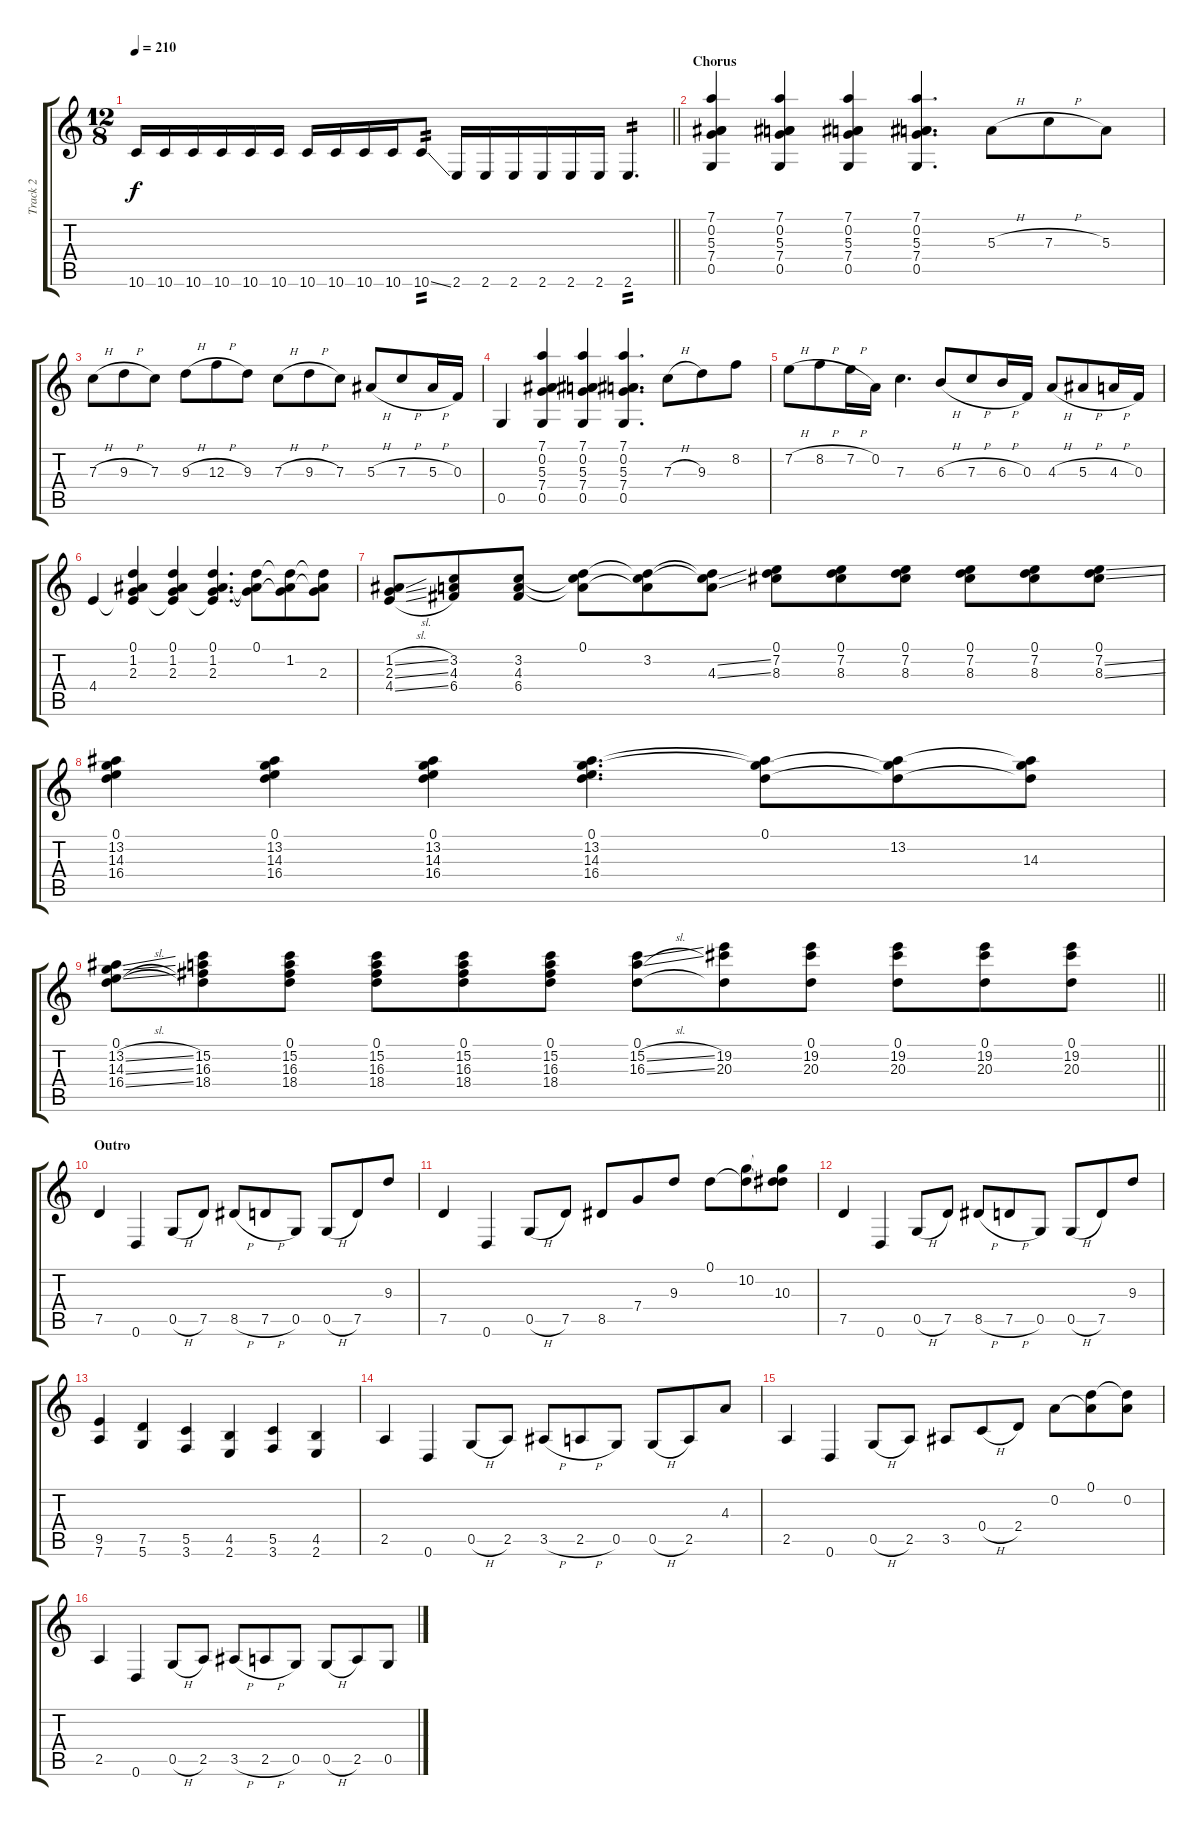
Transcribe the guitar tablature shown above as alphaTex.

\track ("Track 2" "Track 2") {instrument distortionguitar}
\staff {score tabs}
\tuning (D4 A3 F3 C3 G2 D2) {hide}
\ts (12 8)
\tempo 210
\clef g2
\barLineRight lightlight
\ks c
10.6.16{dy f} 10.6.16 10.6.16 10.6.16 10.6.16 10.6.16 10.6.16 10.6.16 10.6.16 10.6.16 10.6{ss}.8{tp 2} 2.6.16 2.6.16 2.6.16 2.6.16 2.6.16 2.6.16 2.6.4{d tp 2} |
\section ("" "Chorus")
(7.1 0.2 5.3 7.4 0.5).4 (7.1 0.2 5.3 7.4 0.5).4 (7.1 0.2 5.3 7.4 0.5).4 (7.1 0.2 5.3 7.4 0.5).4{d} 5.3{h}.8 7.3{h}.8 5.3.8 |
7.3{h}.8 9.3{h}.8 7.3.8 9.3{h}.8 12.3{h}.8 9.3.8 7.3{h}.8 9.3{h}.8 7.3.8 5.3{h}.8 7.3{h}.8 5.3{h}.16 0.3.16 |
0.5.4 (7.1 0.2 5.3 7.4 0.5).4 (7.1 0.2 5.3 7.4 0.5).4 (7.1 0.2 5.3 7.4 0.5).4{d} 7.3{h}.8 9.3.8 8.2.8 |
7.2{h}.8 8.2{h}.8 7.2{h}.16 0.2.16 7.3.4{d} 6.3{h}.8 7.3{h}.8 6.3{h}.16 0.3.16 4.3{h}.8 5.3{h}.8 4.3{h}.16 0.3.16 |
4.4.4 (0.1 1.2 2.3 4.4{t}).4 (0.1 1.2 2.3 4.4{t}).4 (0.1 1.2 2.3 4.4{t}).4{d} (0.1 1.2{t} 2.3{t}).8 (0.1{t} 1.2 2.3{t}).8 (0.1{t} 1.2{t} 2.3).8 |
(1.2{sl} 2.3{sl} 4.4{sl}).8 (3.2 4.3 6.4).8 (3.2 4.3 6.4).8 (0.1 3.2{t} 4.3{t}).8 (0.1{t} 3.2 4.3{t}).8 (0.1{t} 3.2{ss t} 4.3{ss}).8 (0.1 7.2 8.3).8 (0.1 7.2 8.3).8 (0.1 7.2 8.3).8 (0.1 7.2 8.3).8 (0.1 7.2 8.3).8 (0.1 7.2{ss} 8.3{ss}).8 |
(0.1 13.2 14.3 16.4).4 (0.1 13.2 14.3 16.4).4 (0.1 13.2 14.3 16.4).4 (0.1 13.2 14.3 16.4).4{d} (0.1 13.2{t} 14.3{t}).8 (0.1{t} 13.2 14.3{t}).8 (0.1{t} 13.2{t} 14.3).8 |
\barLineRight lightlight
(0.1 13.2{sl} 14.3{sl} 16.4{sl}).8 (0.1{t} 15.2 16.3 18.4).8 (0.1 15.2 16.3 18.4).8 (0.1 15.2 16.3 18.4).8 (0.1 15.2 16.3 18.4).8 (0.1 15.2 16.3 18.4).8 (0.1 15.2{sl} 16.3{sl}).8 (0.1{t} 19.2 20.3).8 (0.1 19.2 20.3).8 (0.1 19.2 20.3).8 (0.1 19.2 20.3).8 (0.1 19.2 20.3).8 |
\section ("" "Outro")
7.5.4 0.6.4 0.5{h}.8 7.5.8 8.5{h}.8 7.5{h}.8 0.5.8 0.5{h}.8 7.5.8 9.3.8 |
7.5.4 0.6.4 0.5{h}.8 7.5.8 8.5.8 7.4.8 9.3.8 0.1.8 (0.1{t} 10.2).8 (0.1{t} 10.2{t} 10.3).8 |
7.5.4 0.6.4 0.5{h}.8 7.5.8 8.5{h}.8 7.5{h}.8 0.5.8 0.5{h}.8 7.5.8 9.3.8 |
(9.5 7.6).4 (7.5 5.6).4 (5.5 3.6).4 (4.5 2.6).4 (5.5 3.6).4 (4.5 2.6).4 |
2.5.4 0.6.4 0.5{h}.8 2.5.8 3.5{h}.8 2.5{h}.8 0.5.8 0.5{h}.8 2.5.8 4.3.8 |
2.5.4 0.6.4 0.5{h}.8 2.5.8 3.5.8 0.4{h}.8 2.4.8 0.2.8 (0.1 0.2{t}).8 (0.1{t} 0.2).8 |
2.5.4 0.6.4 0.5{h}.8 2.5.8 3.5{h}.8 2.5{h}.8 0.5.8 0.5{h}.8 2.5.8 0.5.8
